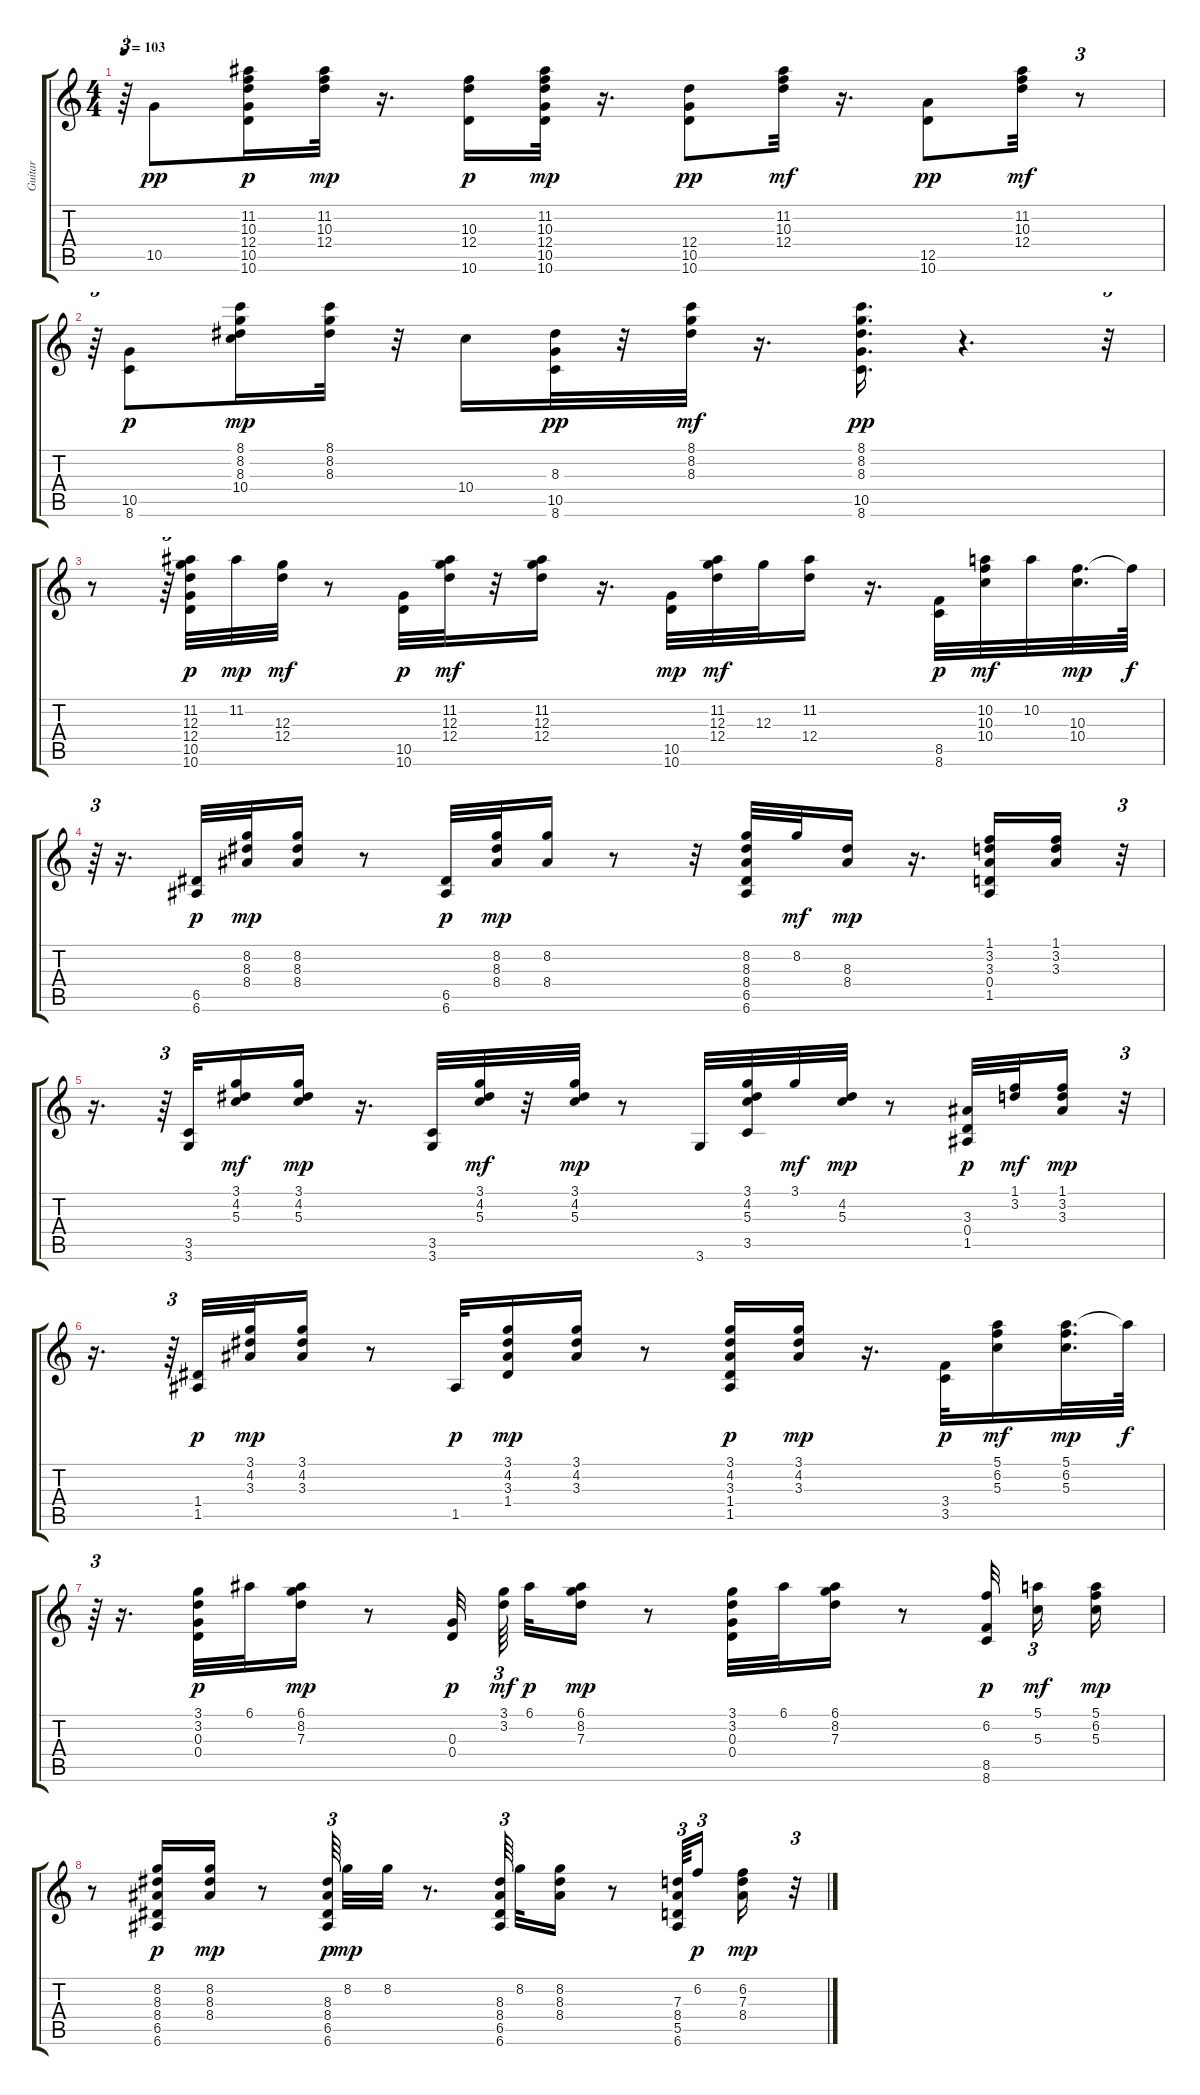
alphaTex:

\track ("Guitar" "Guitar") {instrument acousticguitarsteel}
\staff {score tabs}
\tuning (E4 B3 G3 D3 A2 E2) {hide}
\ts (4 4)
\tempo 103
\clef g2
\ks c
r.64{tu (3 2) dy mp} 10.5.8{dy pp} (11.2 10.3 12.4 10.5 10.6).16{dy p} (11.2 10.3 12.4).32{dy mp} r.16{d} (10.3 12.4 10.6).16{dy p} (11.2 10.3 12.4 10.5 10.6).32{dy mp} r.16{d} (12.4 10.5 10.6).8{dy pp} (11.2 10.3 12.4).32{dy mf} r.16{d} (12.5 10.6).8{dy pp} (11.2 10.3 12.4).32{dy mf} r.8{tu (3 2)} |
r.64{tu (3 2)} (10.5 8.6).8{dy p} (8.1 8.2 8.3 10.4).16{dy mp} (8.1 8.2 8.3).32 r.32 10.4.16 (8.3 10.5 8.6).32{dy pp} r.32 (8.1 8.2 8.3).32{dy mf} r.16{d} (8.1 8.2 8.3 10.5 8.6).16{d dy pp} r.4{d} r.32{tu (3 2)} |
r.8 r.64{tu (3 2)} (11.2 12.3 12.4 10.5 10.6).32{dy p} 11.2.32{dy mp} (12.3 12.4).32{dy mf} r.8 (10.5 10.6).32{dy p} (11.2 12.3 12.4).32{dy mf} r.32 (11.2 12.3 12.4).16 r.16{d} (10.5 10.6).32{dy mp} (11.2 12.3 12.4).32{dy mf} 12.3.32 (11.2 12.4).16 r.16{d} (8.5 8.6).32{dy p} (10.2 10.3 10.4).32{dy mf} 10.2.32 (10.3 10.4).32{d dy mp} 10.3{t}.64{dy f} |
r.64{tu (3 2)} r.16{d} (6.5 6.6).32{dy p} (8.2 8.3 8.4).32{dy mp} (8.2 8.3 8.4).16 r.8 (6.5 6.6).32{dy p} (8.2 8.3 8.4).32{dy mp} (8.2 8.4).16 r.8 r.32 (8.2 8.3 8.4 6.5 6.6).32 8.2.32{dy mf} (8.3 8.4).16{dy mp} r.16{d} (1.1 3.2 3.3 0.4 1.5).16 (1.1 3.2 3.3).16 r.32{tu (3 2)} |
r.16{d} r.64{tu (3 2)} (3.5 3.6).32 (3.1 4.2 5.3).16{dy mf} (3.1 4.2 5.3).16{dy mp} r.16{d} (3.5 3.6).32 (3.1 4.2 5.3).32{dy mf} r.32 (3.1 4.2 5.3).32{dy mp} r.8 3.6.32 (3.1 4.2 5.3 3.5).32 3.1.32{dy mf} (4.2 5.3).32{dy mp} r.8 (3.3 0.4 1.5).32{dy p} (1.1 3.2).32{dy mf} (1.1 3.2 3.3).16{dy mp} r.32{tu (3 2)} |
r.16{d} r.64{tu (3 2)} (1.4 1.5).32{dy p} (3.1 4.2 3.3).32{dy mp} (3.1 4.2 3.3).16 r.8 1.5.32{dy p} (3.1 4.2 3.3 1.4).16{dy mp} (3.1 4.2 3.3).16 r.8 (3.1 4.2 3.3 1.4 1.5).16{dy p} (3.1 4.2 3.3).16{dy mp} r.16{d} (3.4 3.5).32{dy p} (5.1 6.2 5.3).16{dy mf} (5.1 6.2 5.3).32{d dy mp} 5.1{t}.64{dy f} |
r.64{tu (3 2)} r.16{d} (3.1 3.2 0.3 0.4).32{dy p} 6.1.32 (6.1 8.2 7.3).16{dy mp} r.8 (0.3 0.4).32{dy p beam splitsecondary} (3.1 3.2).64{tu (3 2) dy mf beam splitsecondary} 6.1.32{dy p} (6.1 8.2 7.3).16{dy mp} r.8 (3.1 3.2 0.3 0.4).32 6.1.32 (6.1 8.2 7.3).16 r.8 (6.2 8.5 8.6).32{dy p beam splitsecondary} (5.1 5.3).16{tu (3 2) dy mf} (5.1 6.2 5.3).16{dy mp} |
r.8 (8.2 8.3 8.4 6.5 6.6).16{dy p} (8.2 8.3 8.4).16{dy mp} r.8 (8.3 8.4 6.5 6.6).64{tu (3 2) dy p beam splitsecondary} 8.2.32{dy mp} 8.2.32 r.8{d} (8.3 8.4 6.5 6.6).64{tu (3 2) beam splitsecondary} 8.2.32 (8.2 8.3 8.4).16 r.8 (7.3 8.4 5.5 6.6).64{tu (3 2)} 6.2.16{tu (3 2) dy p beam splitsecondary} (6.2 7.3 8.4).16{dy mp} r.32{tu (3 2)}
